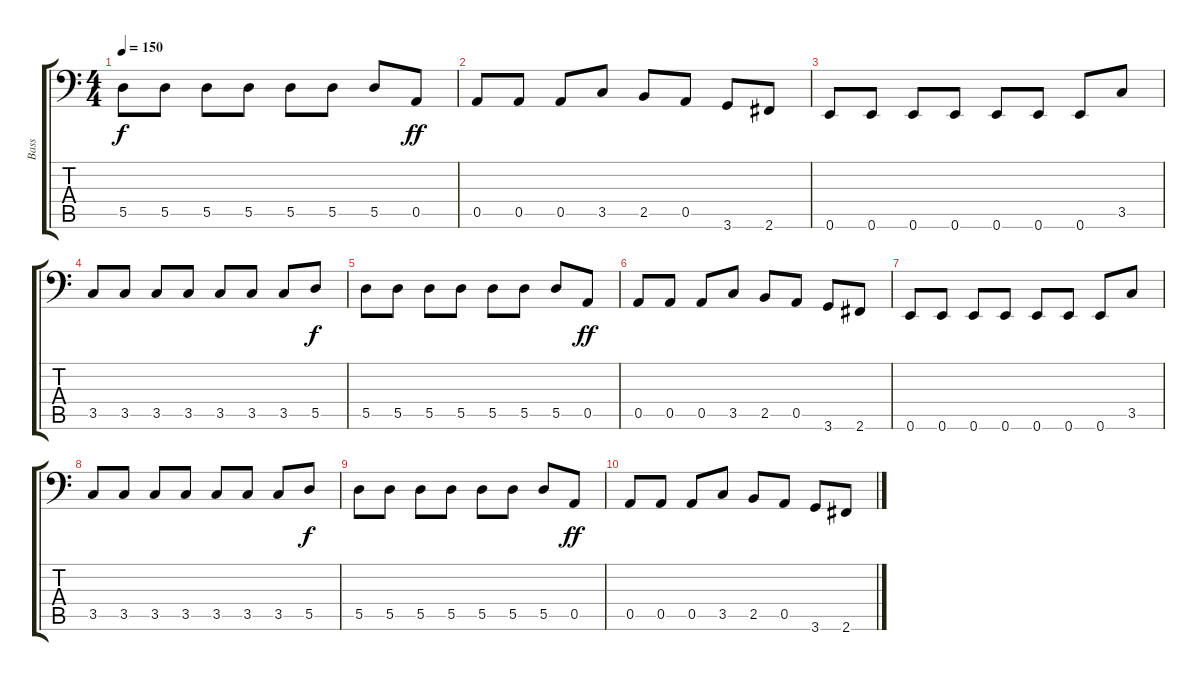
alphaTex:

\track ("Bass" "Bass") {instrument electricbasspick}
\staff {score tabs}
\tuning (E3 B2 G2 D2 A1 E1) {hide}
\ts (4 4)
\tempo 150
\clef f4
\ks c
5.5.8{dy f} 5.5.8 5.5.8 5.5.8 5.5.8 5.5.8 5.5.8 0.5.8{dy ff} |
0.5.8 0.5.8 0.5.8 3.5.8 2.5.8 0.5.8 3.6.8 2.6.8 |
0.6.8 0.6.8 0.6.8 0.6.8 0.6.8 0.6.8 0.6.8 3.5.8 |
3.5.8 3.5.8 3.5.8 3.5.8 3.5.8 3.5.8 3.5.8 5.5.8{dy f} |
5.5.8 5.5.8 5.5.8 5.5.8 5.5.8 5.5.8 5.5.8 0.5.8{dy ff} |
0.5.8 0.5.8 0.5.8 3.5.8 2.5.8 0.5.8 3.6.8 2.6.8 |
0.6.8{volume 0} 0.6.8 0.6.8 0.6.8 0.6.8 0.6.8 0.6.8 3.5.8 |
3.5.8 3.5.8 3.5.8 3.5.8 3.5.8 3.5.8 3.5.8 5.5.8{dy f} |
5.5.8 5.5.8 5.5.8 5.5.8 5.5.8 5.5.8 5.5.8 0.5.8{dy ff} |
0.5.8 0.5.8 0.5.8 3.5.8 2.5.8 0.5.8 3.6.8 2.6.8
